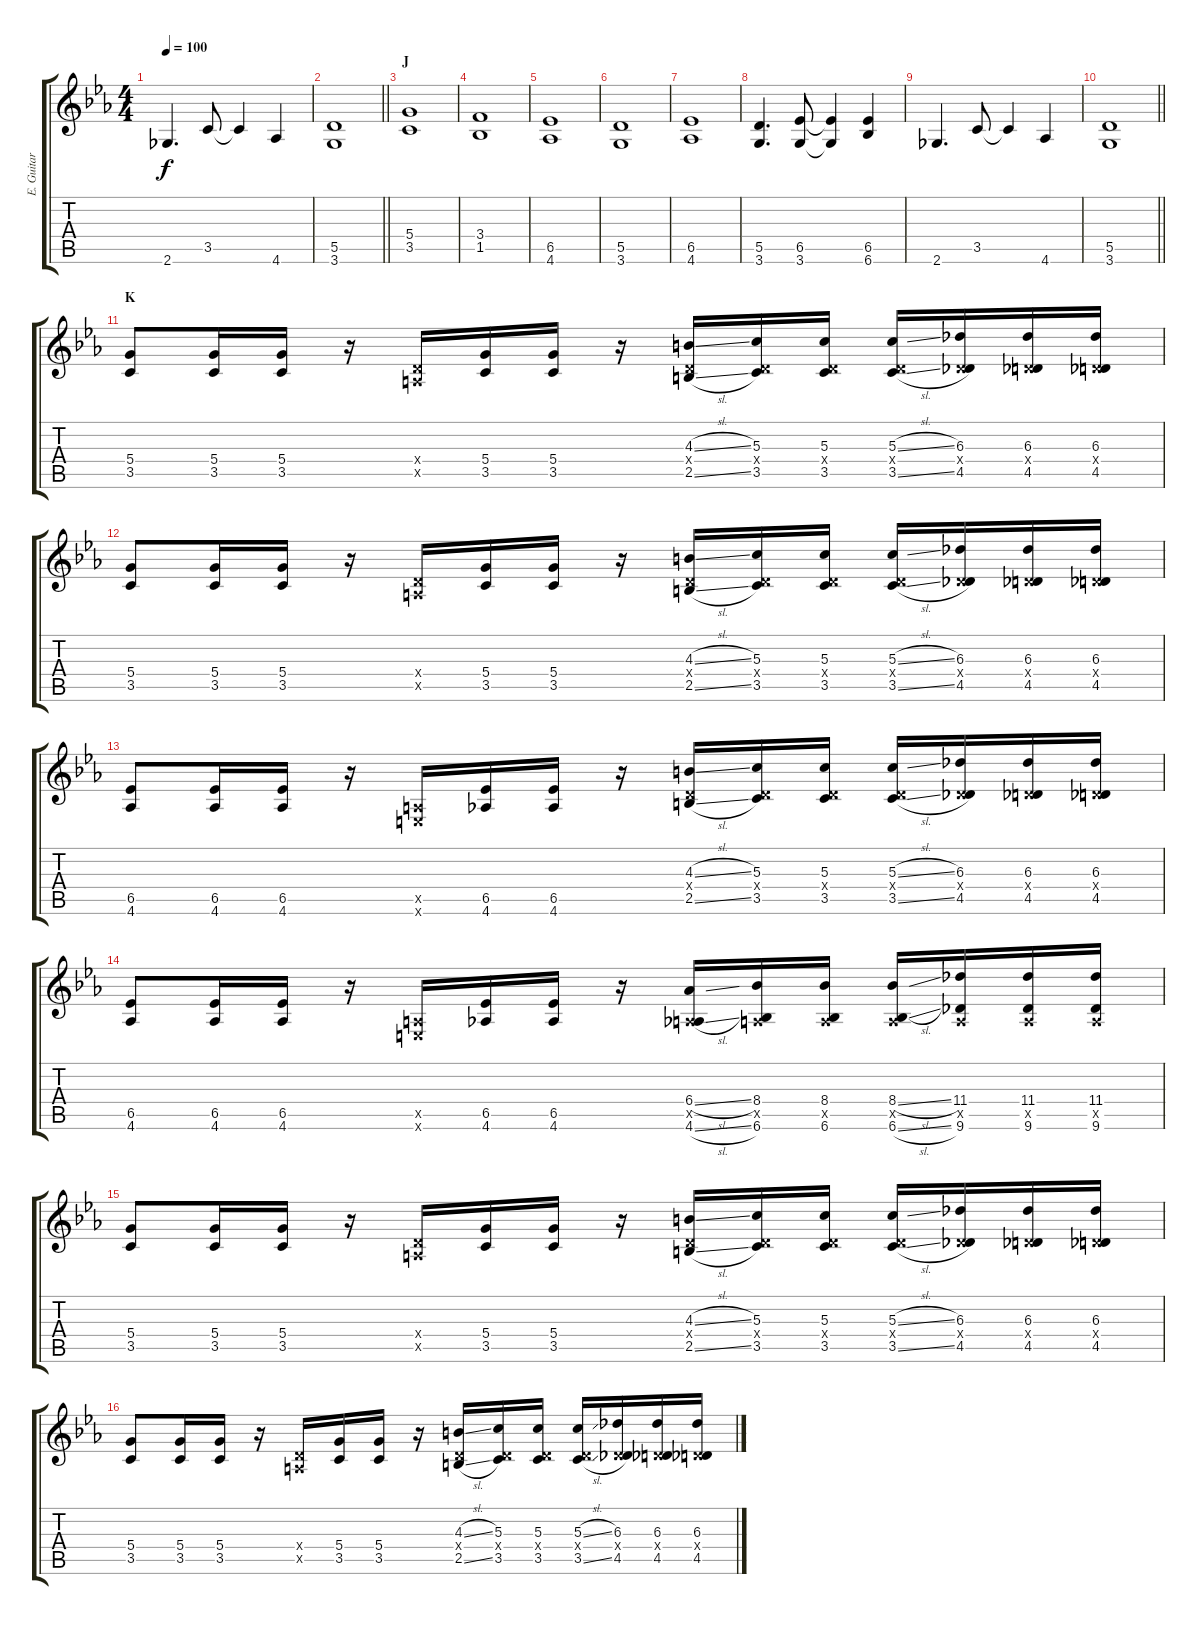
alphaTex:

\track ("E. Guitar I" "E. Guitar ") {instrument overdrivenguitar}
\staff {score tabs}
\tuning (E4 B3 G3 D3 A2 E2) {hide}
\ts (4 4)
\tempo 100
\clef g2
\ks eb
2.6.4{d dy f} 3.5.8 3.5{t}.4 4.6.4 |
\barLineRight lightlight
(5.5 3.6).1 |
\section ("" "J")
(5.4 3.5).1 |
(3.4 1.5).1 |
(6.5 4.6).1 |
(5.5 3.6).1 |
(6.5 4.6).1 |
(5.5 3.6).4{d} (6.5 3.6).8 (6.5{t} 3.6{t}).4 (6.5 6.6).4 |
2.6.4{d} 3.5.8 3.5{t}.4 4.6.4 |
\barLineRight lightlight
(5.5 3.6).1 |
\section ("" "K")
(5.4 3.5).8 (5.4 3.5).16 (5.4 3.5).16 r.16 (0.4{x} 0.5{x}).16 (5.4 3.5).16 (5.4 3.5).16 r.16 (4.3{sl} 0.4{x} 2.5{sl}).16 (5.3 0.4{x} 3.5).16 (5.3 0.4{x} 3.5).16 (5.3{sl} 0.4{x} 3.5{sl}).16 (6.3 0.4{x} 4.5).16 (6.3 0.4{x} 4.5).16 (6.3 0.4{x} 4.5).16 |
(5.4 3.5).8 (5.4 3.5).16 (5.4 3.5).16 r.16 (0.4{x} 0.5{x}).16 (5.4 3.5).16 (5.4 3.5).16 r.16 (4.3{sl} 0.4{x} 2.5{sl}).16 (5.3 0.4{x} 3.5).16 (5.3 0.4{x} 3.5).16 (5.3{sl} 0.4{x} 3.5{sl}).16 (6.3 0.4{x} 4.5).16 (6.3 0.4{x} 4.5).16 (6.3 0.4{x} 4.5).16 |
(6.5 4.6).8 (6.5 4.6).16 (6.5 4.6).16 r.16 (0.5{x} 0.6{x}).16 (6.5 4.6).16 (6.5 4.6).16 r.16 (4.3{sl} 0.4{x} 2.5{sl}).16 (5.3 0.4{x} 3.5).16 (5.3 0.4{x} 3.5).16 (5.3{sl} 0.4{x} 3.5{sl}).16 (6.3 0.4{x} 4.5).16 (6.3 0.4{x} 4.5).16 (6.3 0.4{x} 4.5).16 |
(6.5 4.6).8 (6.5 4.6).16 (6.5 4.6).16 r.16 (0.5{x} 0.6{x}).16 (6.5 4.6).16 (6.5 4.6).16 r.16 (6.4{sl} 0.5{x} 4.6{sl}).16 (8.4 0.5{x} 6.6).16 (8.4 0.5{x} 6.6).16 (8.4{sl} 0.5{x} 6.6{sl}).16 (11.4 0.5{x} 9.6).16 (11.4 0.5{x} 9.6).16 (11.4 0.5{x} 9.6).16 |
(5.4 3.5).8 (5.4 3.5).16 (5.4 3.5).16 r.16 (0.4{x} 0.5{x}).16 (5.4 3.5).16 (5.4 3.5).16 r.16 (4.3{sl} 0.4{x} 2.5{sl}).16 (5.3 0.4{x} 3.5).16 (5.3 0.4{x} 3.5).16 (5.3{sl} 0.4{x} 3.5{sl}).16 (6.3 0.4{x} 4.5).16 (6.3 0.4{x} 4.5).16 (6.3 0.4{x} 4.5).16 |
(5.4 3.5).8 (5.4 3.5).16 (5.4 3.5).16 r.16 (0.4{x} 0.5{x}).16 (5.4 3.5).16 (5.4 3.5).16 r.16 (4.3{sl} 0.4{x} 2.5{sl}).16 (5.3 0.4{x} 3.5).16 (5.3 0.4{x} 3.5).16 (5.3{sl} 0.4{x} 3.5{sl}).16 (6.3 0.4{x} 4.5).16 (6.3 0.4{x} 4.5).16 (6.3 0.4{x} 4.5).16
